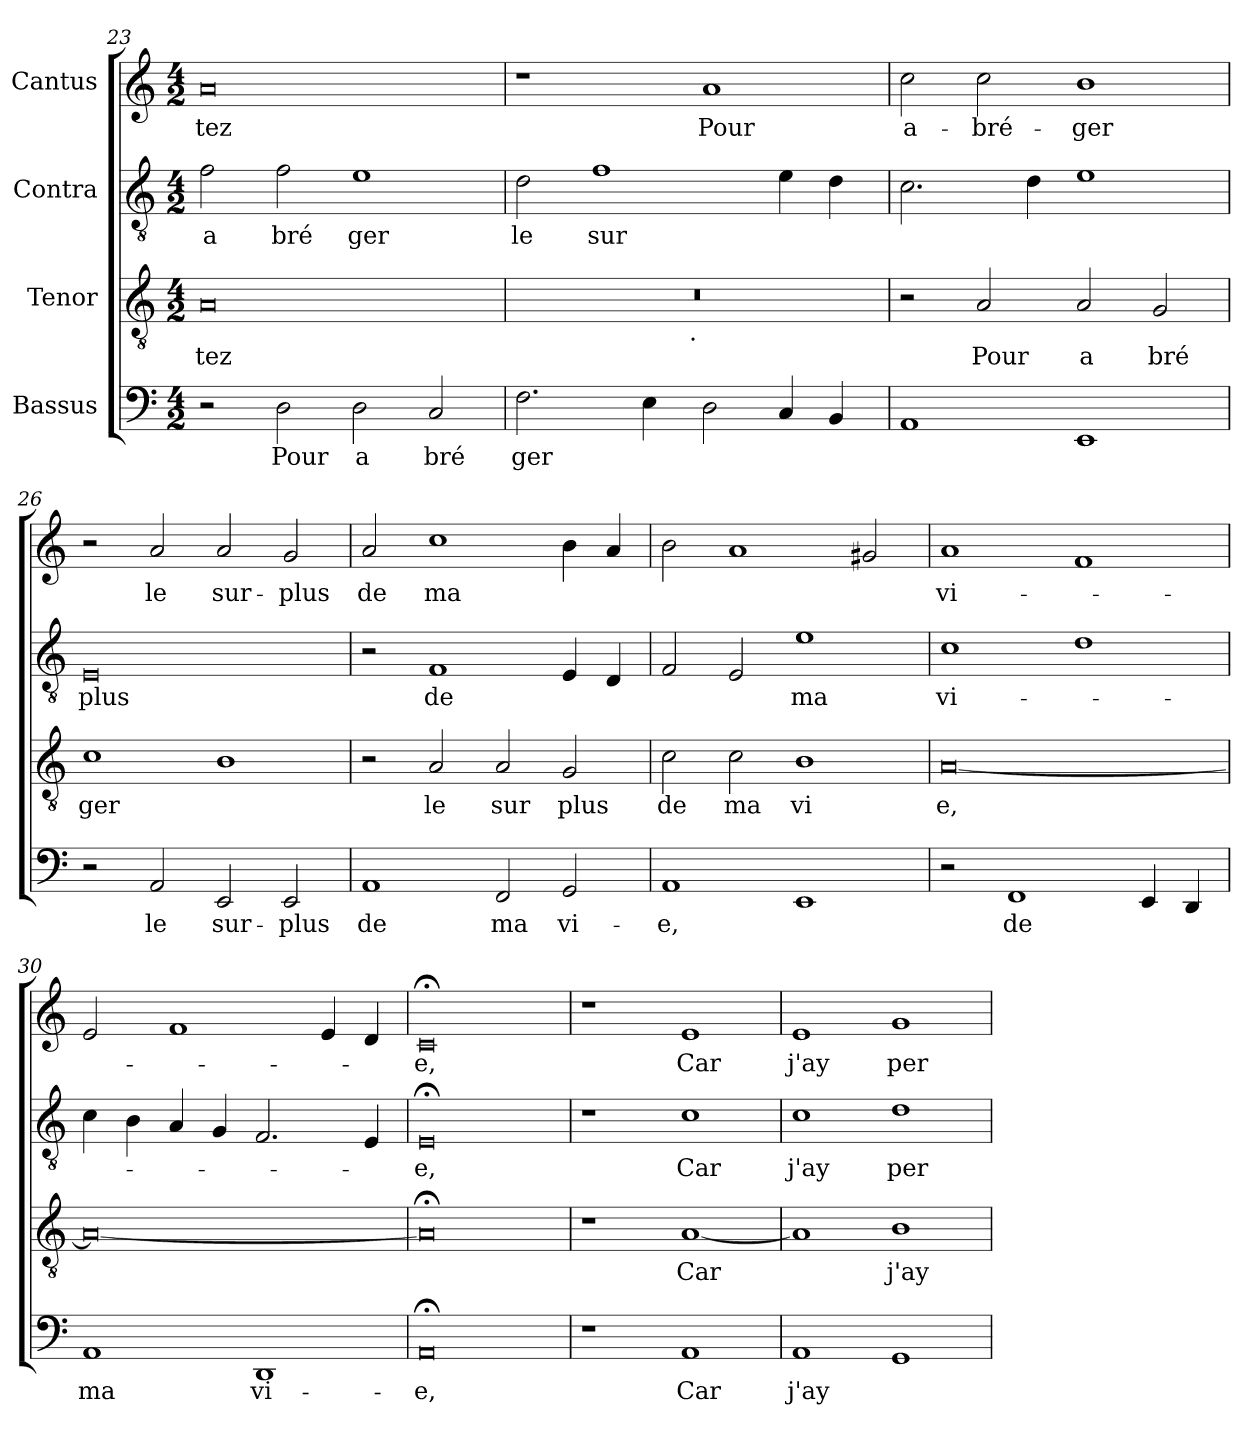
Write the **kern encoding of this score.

**kern	**text	**kern	**text	**kern	**text	**kern	**text
*part4	*part4	*part3	*part3	*part2	*part2	*part1	*part1
*staff4	*staff4	*staff3	*staff3	*staff2	*staff2	*staff1	*staff1
*I"Bassus	*	*I"Tenor	*	*I"Contra	*	*I"Cantus	*
*clefF4	*	*clefGv2	*	*clefGv2	*	*clefG2	*
*k[]	*	*k[]	*	*k[]	*	*k[]	*
*C:	*	*C:	*	*C:	*	*C:	*
*M4/2	*	*M4/2	*	*M4/2	*	*M4/2	*
=23	=23	=23	=23	=23	=23	=23	=23
!	!	!	!LO:LY:b	!	!LO:LY:b	!	!LO:LY:b
2r	.	0A	tez	2f\	a	0a	-tez
!	!LO:LY:b	!	!	!	!LO:LY:b	!	!
2D\	Pour	.	.	2f\	bré	.	.
!	!LO:LY:b	!	!	!	!LO:LY:b	!	!
2D\	a	.	.	1e	ger	.	.
!	!LO:LY:b	!	!	!	!	!	!
2C/	bré	.	.	.	.	.	.
=24	=24	=24	=24	=24	=24	=24	=24
!	!LO:LY:b	!	!	!	!LO:LY:b	!	!
*	*	*^	*	*	*	*	*
2.F\	ger	0r	2ryy	.	2d\	le	1r	.
!	!	!	!	!	!	!LO:LY:b	!	!
.	.	.	4...ryy	.	1f	sur	.	.
4E\	.	.	.	.	.	.	.	.
!	!	!	!LO:TX:b:t=.	!	!	!	!	!
.	.	.	1ryy	.	.	.	.	.
!	!	!	!	!	!	!	!	!LO:LY:b
2D\	.	.	.	.	.	.	1a	Pour
4C/	.	.	.	.	4e\	.	.	.
4BB/	.	.	.	.	4d\	.	.	.
.	.	.	32ryy	.	.	.	.	.
=25	=25	=25	=25	=25	=25	=25	=25	=25
!	!	!	!	!	!	!	!	!LO:LY:b
*	*	*v	*v	*	*	*	*	*
1AA	.	2r	.	2.c\	.	2cc\	a-
!	!	!	!LO:LY:b	!	!	!	!LO:LY:b
.	.	2A/	Pour	.	.	2cc\	-bré-
.	.	.	.	4d\	.	.	.
!	!	!	!LO:LY:b	!	!	!	!LO:LY:b
1EE	.	2A/	a	1e	.	1b	-ger
!	!	!	!LO:LY:b	!	!	!	!
.	.	2G/	bré	.	.	.	.
!!LO:LB:g=z
=26	=26	=26	=26	=26	=26	=26	=26
!	!	!	!LO:LY:b	!	!LO:LY:b	!	!
2r	.	1c	ger	0E	plus	2r	.
!	!LO:LY:b	!	!	!	!	!	!LO:LY:b
2AA/	le	.	.	.	.	2a/	le
!	!LO:LY:b	!	!	!	!	!	!LO:LY:b
2EE/	sur-	1B	.	.	.	2a/	sur-
!	!LO:LY:b	!	!	!	!	!	!LO:LY:b
2EE/	-plus	.	.	.	.	2g/	-plus
=27	=27	=27	=27	=27	=27	=27	=27
!	!LO:LY:b	!	!	!	!	!	!LO:LY:b
1AA	de	2r	.	2r	.	2a/	de
!	!	!	!LO:LY:b	!	!LO:LY:b	!	!LO:LY:b
.	.	2A/	le	1F	de	1cc	ma
!	!LO:LY:b	!	!LO:LY:b	!	!	!	!
2FF/	ma	2A/	sur	.	.	.	.
!	!LO:LY:b	!	!LO:LY:b	!	!	!	!
2GG/	vi-	2G/	plus	4E/	.	4b\	.
.	.	.	.	4D/	.	4a/	.
=28	=28	=28	=28	=28	=28	=28	=28
!	!LO:LY:b	!	!LO:LY:b	!	!	!	!
1AA	-e,	2c\	de	2F/	.	2b\	.
!	!	!	!LO:LY:b	!	!	!	!
.	.	2c\	ma	2E/	.	1a	.
!	!	!	!LO:LY:b	!	!LO:LY:b	!	!
1EE	.	1B	vi	1e	ma	.	.
.	.	.	.	.	.	2g#/	.
=29	=29	=29	=29	=29	=29	=29	=29
!	!	!	!LO:LY:b	!	!LO:LY:b	!	!LO:LY:b
2r	.	[<0A	e,	1c	vi-	1a	vi-
!	!LO:LY:b	!	!	!	!	!	!
1FF	de	.	.	.	.	.	.
.	.	.	.	1d	.	1f	.
4EE/	.	.	.	.	.	.	.
4DD/	.	.	.	.	.	.	.
=30	=30	=30	=30	=30	=30	=30	=30
!	!LO:LY:b	!	!	!	!	!	!
1AA	ma	0A_	.	4c\	.	2e/	.
.	.	.	.	4B\	.	.	.
.	.	.	.	4A/	.	1f	.
.	.	.	.	4G/	.	.	.
!	!LO:LY:b	!	!	!	!	!	!
1DD	vi-	.	.	2.F/	.	.	.
.	.	.	.	.	.	4e/	.
.	.	.	.	4E/	.	4d/	.
=31	=31	=31	=31	=31	=31	=31	=31
!	!LO:LY:b	!	!	!	!LO:LY:b	!	!LO:LY:b
0AA;	-e,	0A;]	.	0E;	-e,	0c;	-e,
=32	=32	=32	=32	=32	=32	=32	=32
1r	.	1r	.	1r	.	1r	.
!	!LO:LY:b	!	!LO:LY:b	!	!LO:LY:b	!	!LO:LY:b
1AA	Car	[<1A	Car	1c	Car	1e	Car
!!LO:LB:g=z
=33	=33	=33	=33	=33	=33	=33	=33
!	!LO:LY:b	!	!	!	!LO:LY:b	!	!LO:LY:b
1AA	j'ay	1A]	.	1c	j'ay	1e	j'ay
!	!	!	!LO:LY:b	!	!LO:LY:b	!	!LO:LY:b
1GG	.	1B	j'ay	1d	per-	1g	per
=	=	=	=	=	=	=	=
*-	*-	*-	*-	*-	*-	*-	*-
